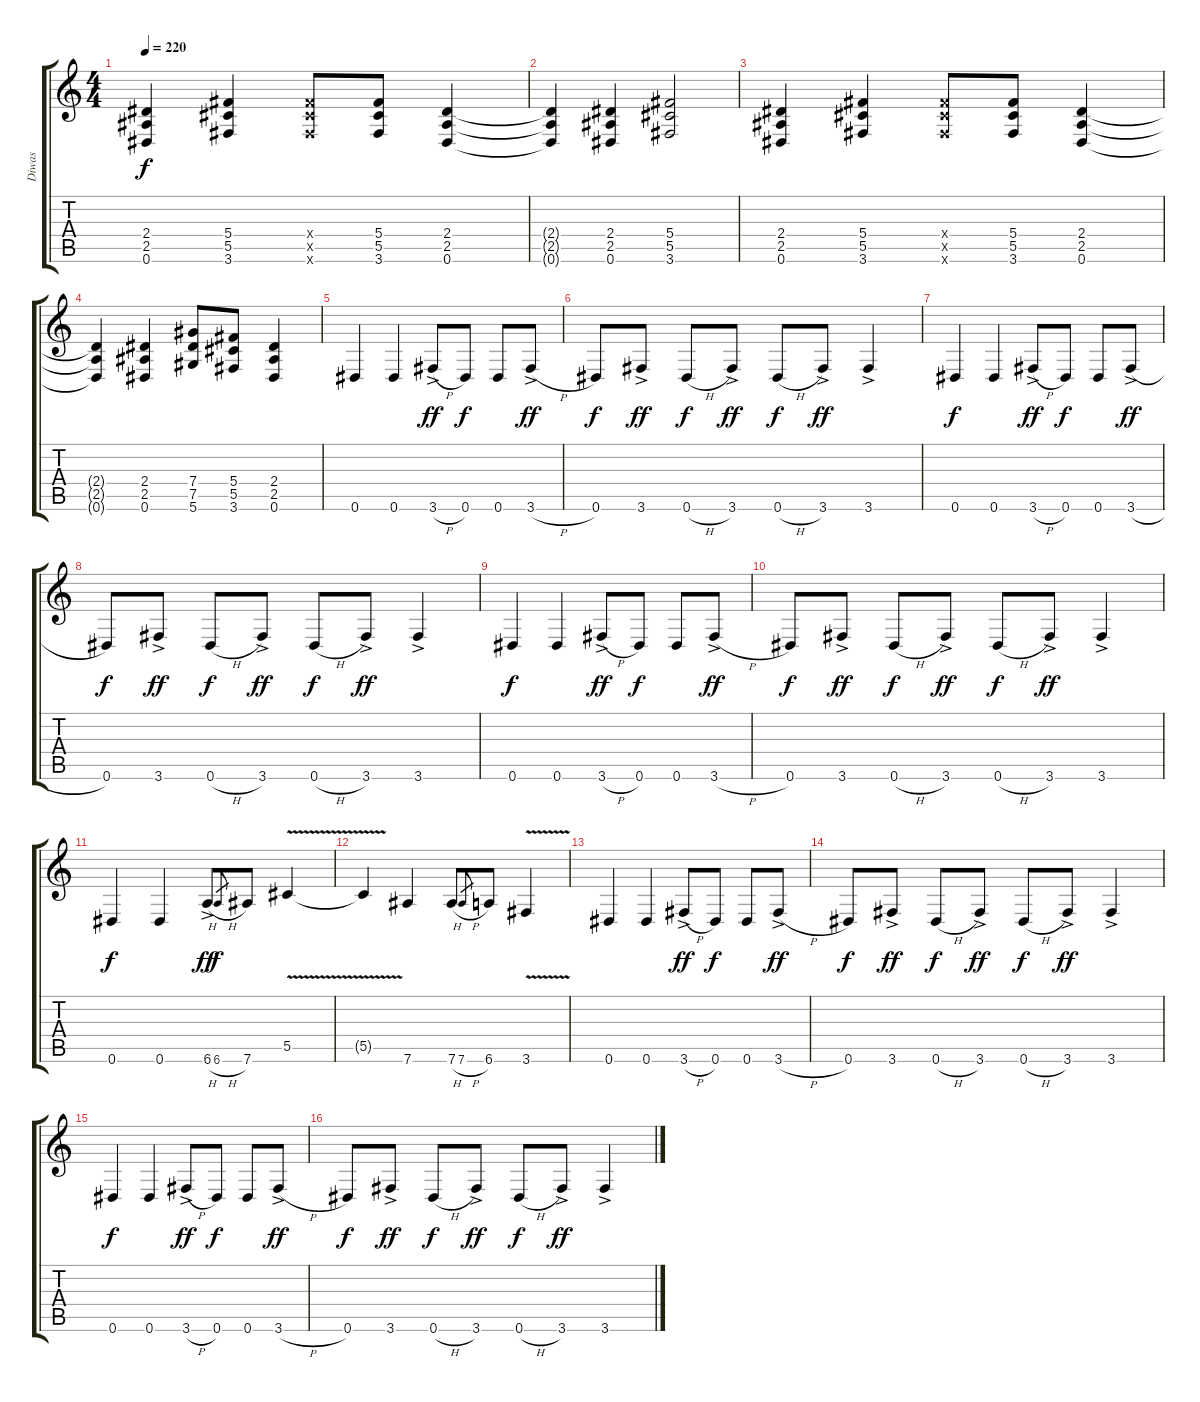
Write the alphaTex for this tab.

\track ("Diwas" "Diwas") {instrument overdrivenguitar}
\staff {score tabs}
\tuning (Eb4 Bb3 Gb3 Db3 Ab2 Eb2) {hide}
\ts (4 4)
\tempo 220
\clef g2
\ks c
(2.4 2.5 0.6).4{dy f} (5.4 5.5 3.6).4 (5.4{x} 5.5{x} 3.6{x}).8 (5.4 5.5 3.6).8 (2.4 2.5 0.6).4 |
(2.4{t} 2.5{t} 0.6{t}).4 (2.4 2.5 0.6).4 (5.4 5.5 3.6).2 |
(2.4 2.5 0.6).4 (5.4 5.5 3.6).4 (5.4{x} 5.5{x} 3.6{x}).8 (5.4 5.5 3.6).8 (2.4 2.5 0.6).4 |
(2.4{t} 2.5{t} 0.6{t}).4 (2.4 2.5 0.6).4 (7.4 7.5 5.6).8 (5.4 5.5 3.6).8 (2.4 2.5 0.6).4 |
0.6.4 0.6.4 3.6{h ac}.8{dy ff} 0.6.8{dy f} 0.6.8 3.6{h ac}.8{dy ff} |
0.6.8{dy f} 3.6{ac}.8{dy ff} 0.6{h}.8{dy f} 3.6{ac}.8{dy ff} 0.6{h}.8{dy f} 3.6{ac}.8{dy ff} 3.6{ac}.4 |
0.6.4{dy f} 0.6.4 3.6{h ac}.8{dy ff} 0.6.8{dy f} 0.6.8 3.6{h ac}.8{dy ff} |
0.6.8{dy f} 3.6{ac}.8{dy ff} 0.6{h}.8{dy f} 3.6{ac}.8{dy ff} 0.6{h}.8{dy f} 3.6{ac}.8{dy ff} 3.6{ac}.4 |
0.6.4{dy f} 0.6.4 3.6{h ac}.8{dy ff} 0.6.8{dy f} 0.6.8 3.6{h ac}.8{dy ff} |
0.6.8{dy f} 3.6{ac}.8{dy ff} 0.6{h}.8{dy f} 3.6{ac}.8{dy ff} 0.6{h}.8{dy f} 3.6{ac}.8{dy ff} 3.6{ac}.4 |
0.6.4{dy f} 0.6.4 6.6{h ac}.8{dy ff} 6.6{h}.8{gr dy f} 7.6.8 5.5{v}.4 |
5.5{t}.4 7.6.4 7.6{h}.8 7.6{h}.8{gr} 6.6.8 3.6{v}.4 |
0.6.4 0.6.4 3.6{h ac}.8{dy ff} 0.6.8{dy f} 0.6.8 3.6{h ac}.8{dy ff} |
0.6.8{dy f} 3.6{ac}.8{dy ff} 0.6{h}.8{dy f} 3.6{ac}.8{dy ff} 0.6{h}.8{dy f} 3.6{ac}.8{dy ff} 3.6{ac}.4 |
0.6.4{dy f} 0.6.4 3.6{h ac}.8{dy ff} 0.6.8{dy f} 0.6.8 3.6{h ac}.8{dy ff} |
0.6.8{dy f} 3.6{ac}.8{dy ff} 0.6{h}.8{dy f} 3.6{ac}.8{dy ff} 0.6{h}.8{dy f} 3.6{ac}.8{dy ff} 3.6{ac}.4
